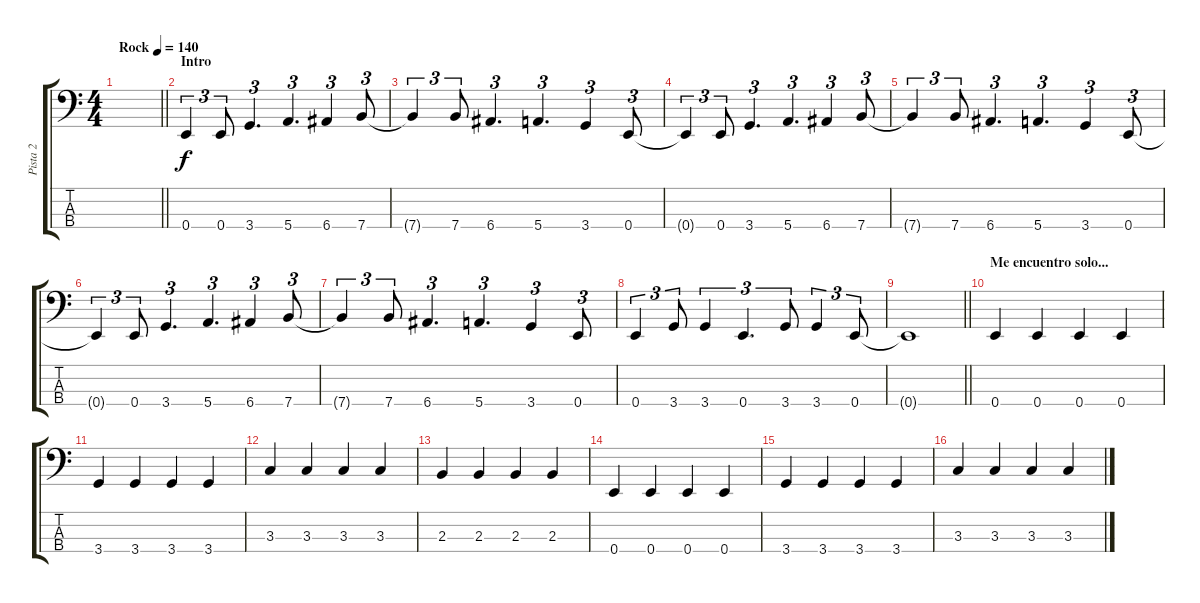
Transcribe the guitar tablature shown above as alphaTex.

\track ("Pista 2" "Pista 2") {instrument electricbassfinger}
\staff {score tabs}
\tuning (G2 D2 A1 E1) {hide}
\ts (4 4)
\tempo (140 "Rock")
\clef f4
\barLineRight lightlight
\ks c
|
\section ("" "Intro")
0.4.4{tu (3 2)} 0.4.8{tu (3 2)} 3.4.4{d tu (3 2)} 5.4.4{d tu (3 2)} 6.4.4{tu (3 2)} 7.4.8{tu (3 2)} |
7.4{t}.4{tu (3 2)} 7.4.8{tu (3 2)} 6.4.4{d tu (3 2)} 5.4.4{d tu (3 2)} 3.4.4{tu (3 2)} 0.4.8{tu (3 2)} |
0.4{t}.4{tu (3 2)} 0.4.8{tu (3 2)} 3.4.4{d tu (3 2)} 5.4.4{d tu (3 2)} 6.4.4{tu (3 2)} 7.4.8{tu (3 2)} |
7.4{t}.4{tu (3 2)} 7.4.8{tu (3 2)} 6.4.4{d tu (3 2)} 5.4.4{d tu (3 2)} 3.4.4{tu (3 2)} 0.4.8{tu (3 2)} |
0.4{t}.4{tu (3 2)} 0.4.8{tu (3 2)} 3.4.4{d tu (3 2)} 5.4.4{d tu (3 2)} 6.4.4{tu (3 2)} 7.4.8{tu (3 2)} |
7.4{t}.4{tu (3 2)} 7.4.8{tu (3 2)} 6.4.4{d tu (3 2)} 5.4.4{d tu (3 2)} 3.4.4{tu (3 2)} 0.4.8{tu (3 2)} |
0.4.4{tu (3 2)} 3.4.8{tu (3 2)} 3.4.4{tu (3 2)} 0.4.4{d tu (3 2)} 3.4.8{tu (3 2)} 3.4.4{tu (3 2)} 0.4.8{tu (3 2)} |
\barLineRight lightlight
0.4{t}.1 |
\section ("" "Me encuentro solo...")
0.4.4 0.4.4 0.4.4 0.4.4 |
3.4.4 3.4.4 3.4.4 3.4.4 |
3.3.4 3.3.4 3.3.4 3.3.4 |
2.3.4 2.3.4 2.3.4 2.3.4 |
0.4.4 0.4.4 0.4.4 0.4.4 |
3.4.4 3.4.4 3.4.4 3.4.4 |
3.3.4 3.3.4 3.3.4 3.3.4
